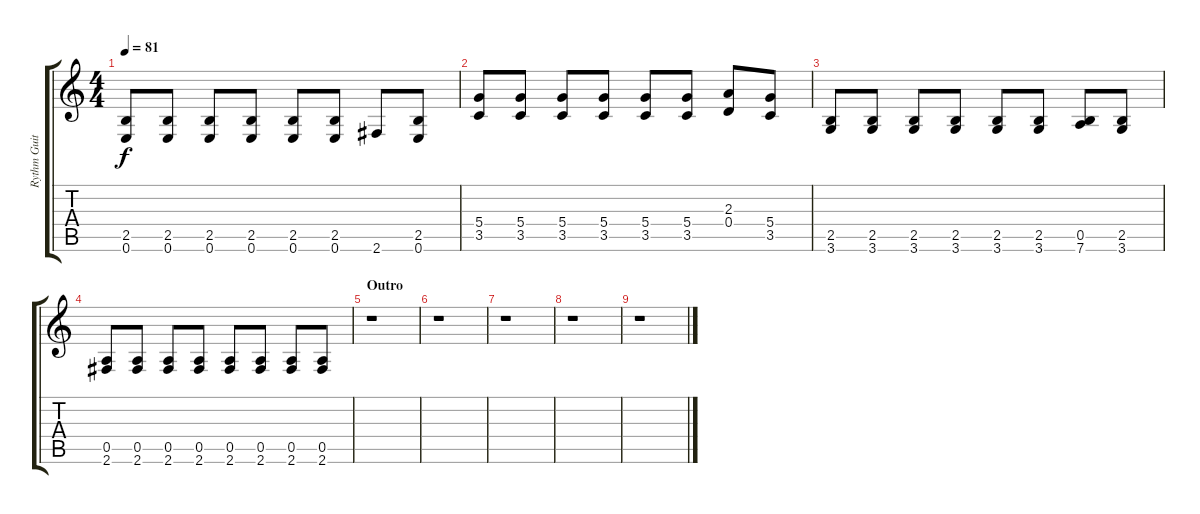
\track ("Rythm Guitar" "Rythm Guit") {instrument distortionguitar}
\staff {score tabs}
\tuning (E4 B3 G3 D3 A2 E2) {hide}
\ts (4 4)
\tempo 81
\clef g2
\ks c
(2.5 0.6).8{dy f} (2.5 0.6).8 (2.5 0.6).8 (2.5 0.6).8 (2.5 0.6).8 (2.5 0.6).8 2.6.8 (2.5 0.6).8 |
(5.4 3.5).8 (5.4 3.5).8 (5.4 3.5).8 (5.4 3.5).8 (5.4 3.5).8 (5.4 3.5).8 (2.3 0.4).8 (5.4 3.5).8 |
(2.5 3.6).8 (2.5 3.6).8 (2.5 3.6).8 (2.5 3.6).8 (2.5 3.6).8 (2.5 3.6).8 (0.5 7.6).8 (2.5 3.6).8 |
(0.5 2.6).8 (0.5 2.6).8 (0.5 2.6).8 (0.5 2.6).8 (0.5 2.6).8 (0.5 2.6).8 (0.5 2.6).8 (0.5 2.6).8 |
\section ("" "Outro")
r.1 |
r.1 |
r.1 |
r.1 |
r.1
